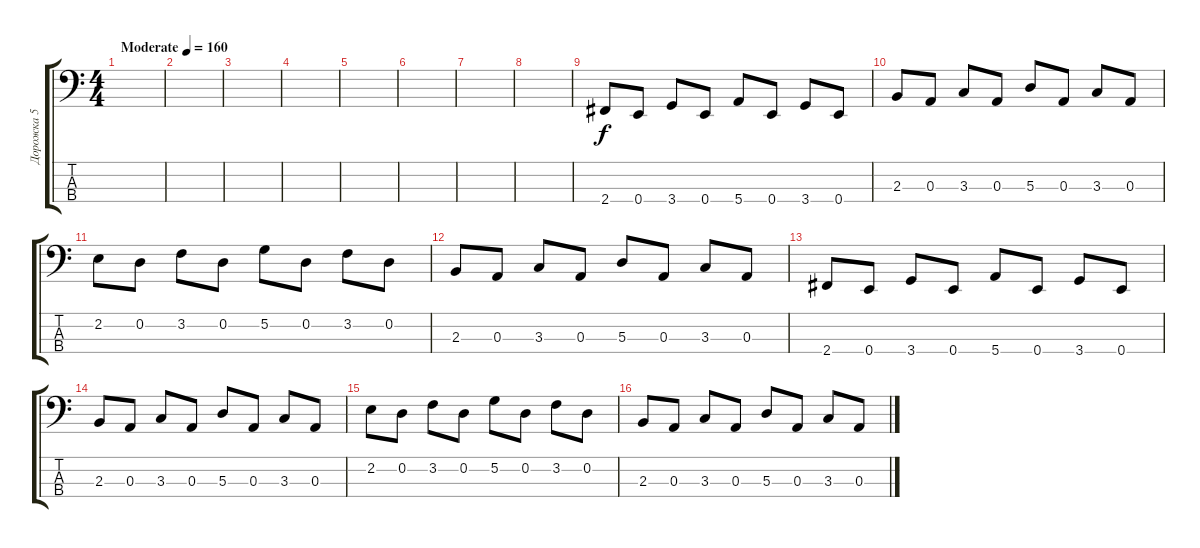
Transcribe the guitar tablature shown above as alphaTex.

\track ("Дорожка 5" "Дорожка 5") {instrument electricbassfinger}
\staff {score tabs}
\tuning (G2 D2 A1 E1) {hide}
\ts (4 4)
\tempo (160 "Moderate")
\clef f4
\ks c
|
|
|
|
|
|
|
|
2.4.8 0.4.8 3.4.8 0.4.8 5.4.8 0.4.8 3.4.8 0.4.8 |
2.3.8 0.3.8 3.3.8 0.3.8 5.3.8 0.3.8 3.3.8 0.3.8 |
2.2.8 0.2.8 3.2.8 0.2.8 5.2.8 0.2.8 3.2.8 0.2.8 |
2.3.8 0.3.8 3.3.8 0.3.8 5.3.8 0.3.8 3.3.8 0.3.8 |
2.4.8 0.4.8 3.4.8 0.4.8 5.4.8 0.4.8 3.4.8 0.4.8 |
2.3.8 0.3.8 3.3.8 0.3.8 5.3.8 0.3.8 3.3.8 0.3.8 |
2.2.8 0.2.8 3.2.8 0.2.8 5.2.8 0.2.8 3.2.8 0.2.8 |
2.3.8 0.3.8 3.3.8 0.3.8 5.3.8 0.3.8 3.3.8 0.3.8
